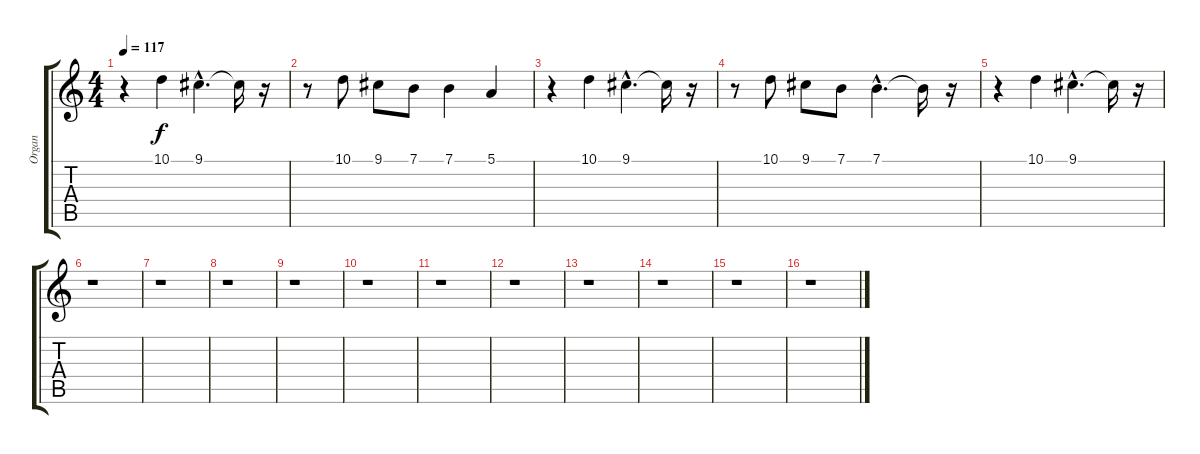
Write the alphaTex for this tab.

\track ("Organ" "Organ") {instrument drawbarorgan}
\staff {score tabs}
\tuning (E4 B3 G3 D3 A2 E2) {hide}
\ts (4 4)
\tempo 117
\clef g2
\ks c
r.4{dy f} 10.1.4 9.1{hac}.4{d} 9.1{t}.16 r.16 |
r.8 10.1.8 9.1.8 7.1.8 7.1.4 5.1.4 |
r.4 10.1.4 9.1{hac}.4{d} 9.1{t}.16 r.16 |
r.8 10.1.8 9.1.8 7.1.8 7.1{hac}.4{d} 7.1{t}.16 r.16 |
r.4 10.1.4 9.1{hac}.4{d} 9.1{t}.16 r.16 |
r.1 |
r.1 |
r.1 |
r.1 |
r.1 |
r.1 |
r.1 |
r.1 |
r.1 |
r.1 |
r.1
